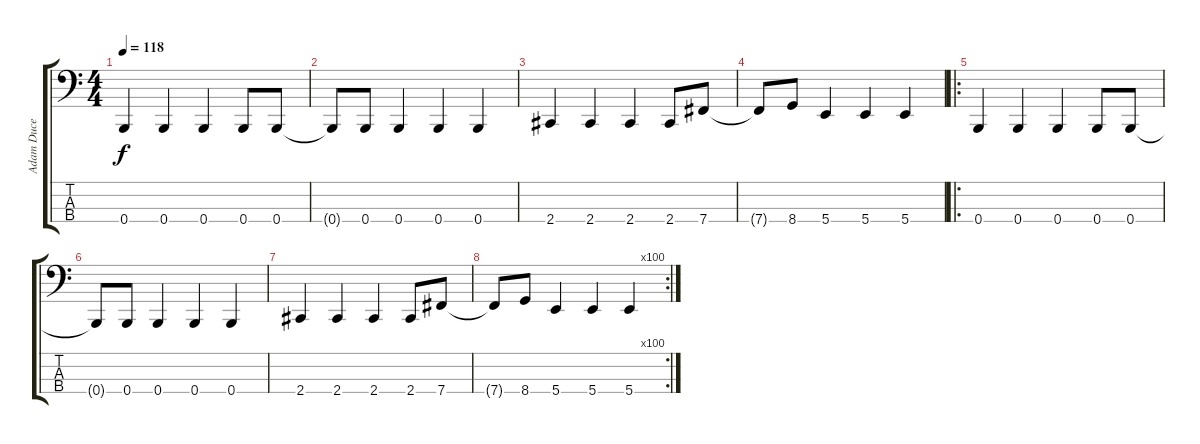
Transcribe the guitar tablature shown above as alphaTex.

\track ("Adam Duce" "Adam Duce") {instrument electricbassfinger}
\staff {score tabs}
\tuning (E2 B1 Gb1 B0) {hide}
\ts (4 4)
\tempo 118
\clef f4
\ks c
0.4.4{dy f} 0.4.4 0.4.4 0.4.8 0.4.8 |
0.4{t}.8 0.4.8 0.4.4 0.4.4 0.4.4 |
2.4.4 2.4.4 2.4.4 2.4.8 7.4.8 |
7.4{t}.8 8.4.8 5.4.4 5.4.4 5.4.4 |
\ro
0.4.4 0.4.4 0.4.4 0.4.8 0.4.8 |
0.4{t}.8 0.4.8 0.4.4 0.4.4 0.4.4 |
2.4.4 2.4.4 2.4.4 2.4.8 7.4.8 |
\rc 100
7.4{t}.8 8.4.8 5.4.4 5.4.4 5.4.4
